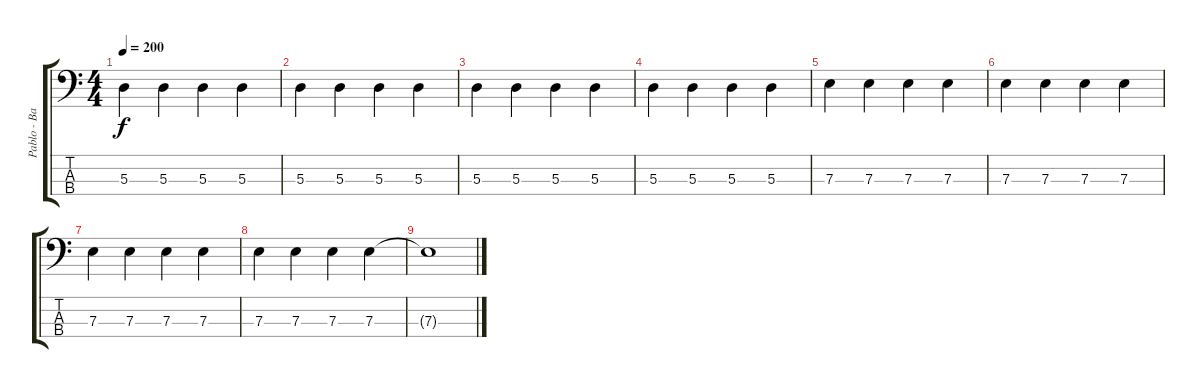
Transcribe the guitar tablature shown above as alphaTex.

\track ("Pablo - Bajo" "Pablo - Ba") {instrument electricbasspick}
\staff {score tabs}
\tuning (G2 D2 A1 E1) {hide}
\ts (4 4)
\tempo 200
\clef f4
\ks c
5.3.4{dy f} 5.3.4 5.3.4 5.3.4 |
5.3.4 5.3.4 5.3.4 5.3.4 |
5.3.4 5.3.4 5.3.4 5.3.4 |
5.3.4 5.3.4 5.3.4 5.3.4 |
7.3.4 7.3.4 7.3.4 7.3.4 |
7.3.4 7.3.4 7.3.4 7.3.4 |
7.3.4 7.3.4 7.3.4 7.3.4 |
7.3.4 7.3.4 7.3.4 7.3.4 |
7.3{t}.1
